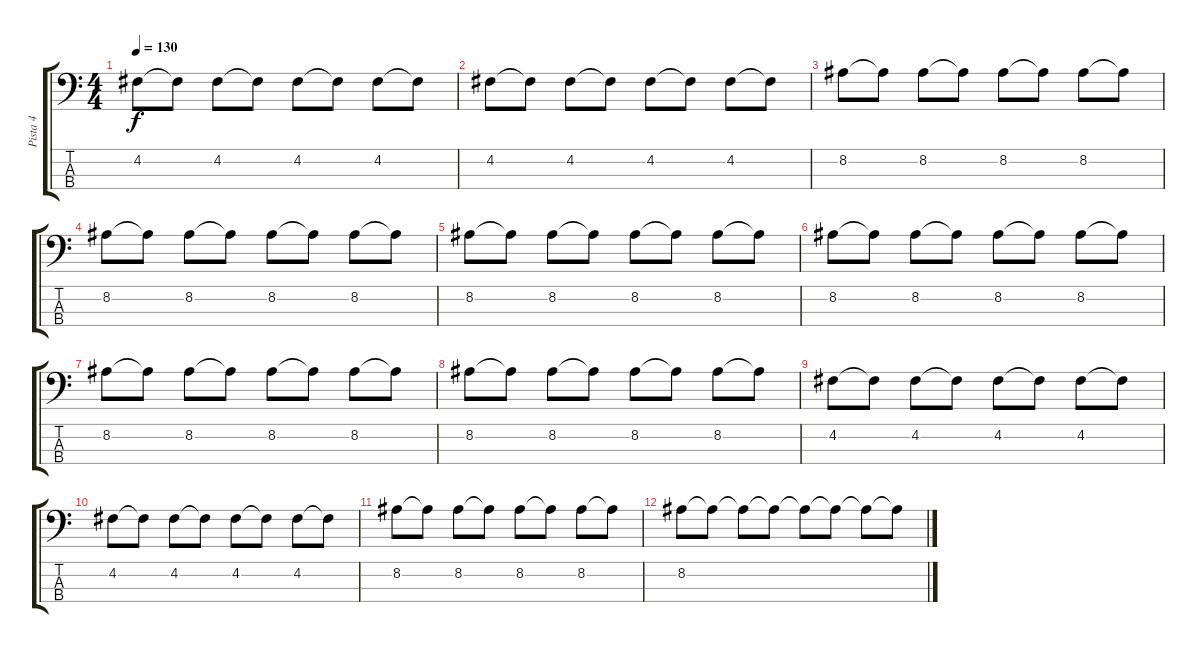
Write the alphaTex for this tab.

\track ("Pista 4" "Pista 4") {instrument electricbassfinger}
\staff {score tabs}
\tuning (G2 D2 A1 E1) {hide}
\ts (4 4)
\tempo 130
\clef f4
\ks c
4.2.8{dy f} 4.2{t}.8 4.2.8 4.2{t}.8 4.2.8 4.2{t}.8 4.2.8 4.2{t}.8 |
4.2.8 4.2{t}.8 4.2.8 4.2{t}.8 4.2.8 4.2{t}.8 4.2.8 4.2{t}.8 |
8.2.8 8.2{t}.8 8.2.8 8.2{t}.8 8.2.8 8.2{t}.8 8.2.8 8.2{t}.8 |
8.2.8 8.2{t}.8 8.2.8 8.2{t}.8 8.2.8 8.2{t}.8 8.2.8 8.2{t}.8 |
8.2.8 8.2{t}.8 8.2.8 8.2{t}.8 8.2.8 8.2{t}.8 8.2.8 8.2{t}.8 |
8.2.8 8.2{t}.8 8.2.8 8.2{t}.8 8.2.8 8.2{t}.8 8.2.8 8.2{t}.8 |
8.2.8 8.2{t}.8 8.2.8 8.2{t}.8 8.2.8 8.2{t}.8 8.2.8 8.2{t}.8 |
8.2.8 8.2{t}.8 8.2.8 8.2{t}.8 8.2.8 8.2{t}.8 8.2.8 8.2{t}.8 |
4.2.8 4.2{t}.8 4.2.8 4.2{t}.8 4.2.8 4.2{t}.8 4.2.8 4.2{t}.8 |
4.2.8 4.2{t}.8 4.2.8 4.2{t}.8 4.2.8 4.2{t}.8 4.2.8 4.2{t}.8 |
8.2.8 8.2{t}.8 8.2.8 8.2{t}.8 8.2.8 8.2{t}.8 8.2.8 8.2{t}.8 |
8.2.8 8.2{t}.8 8.2{t}.8 8.2{t}.8 8.2{t}.8 8.2{t}.8 8.2{t}.8 8.2{t}.8
